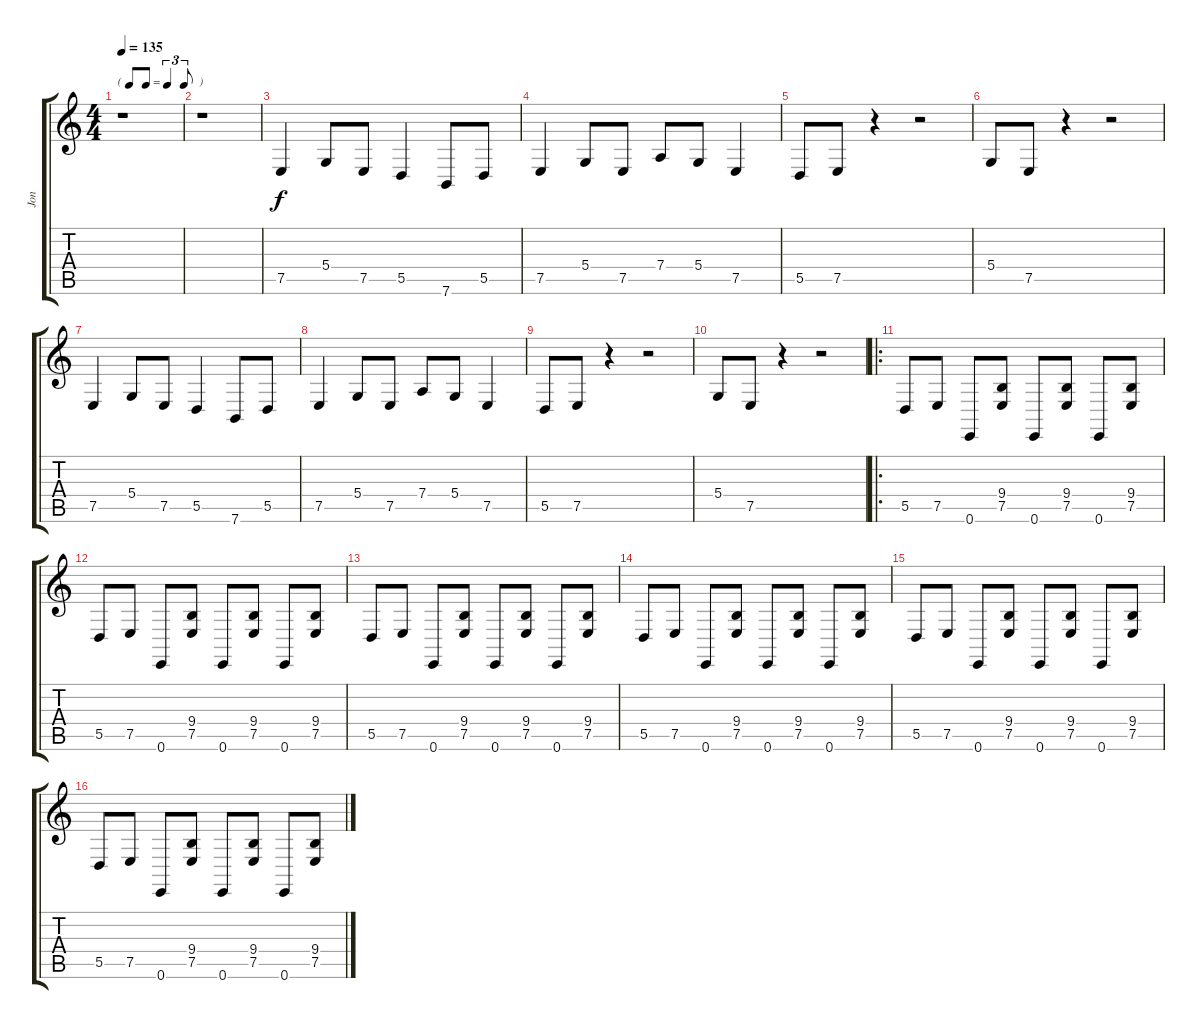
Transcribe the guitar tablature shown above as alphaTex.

\track ("Jon" "Jon") {instrument drawbarorgan}
\staff {score tabs}
\tuning (E4 B3 G3 D3 A2 E2) {hide}
\ts (4 4)
\tf triplet8th
\tempo 135
\clef g2
\ks c
r.1{dy f instrument drawbarorgan} |
r.1 |
7.5.4 5.4.8 7.5.8 5.5.4 7.6.8 5.5.8 |
7.5.4 5.4.8 7.5.8 7.4.8 5.4.8 7.5.4 |
5.5.8 7.5.8 r.4 r.2 |
5.4.8 7.5.8 r.4 r.2 |
7.5.4 5.4.8 7.5.8 5.5.4 7.6.8 5.5.8 |
7.5.4 5.4.8 7.5.8 7.4.8 5.4.8 7.5.4 |
5.5.8 7.5.8 r.4 r.2 |
5.4.8 7.5.8 r.4 r.2 |
\ro
5.5.8 7.5.8 0.6.8 (9.4 7.5).8 0.6.8 (9.4 7.5).8 0.6.8 (9.4 7.5).8 |
5.5.8 7.5.8 0.6.8 (9.4 7.5).8 0.6.8 (9.4 7.5).8 0.6.8 (9.4 7.5).8 |
5.5.8 7.5.8 0.6.8 (9.4 7.5).8 0.6.8 (9.4 7.5).8 0.6.8 (9.4 7.5).8 |
5.5.8 7.5.8 0.6.8 (9.4 7.5).8 0.6.8 (9.4 7.5).8 0.6.8 (9.4 7.5).8 |
5.5.8 7.5.8 0.6.8 (9.4 7.5).8 0.6.8 (9.4 7.5).8 0.6.8 (9.4 7.5).8 |
5.5.8 7.5.8 0.6.8 (9.4 7.5).8 0.6.8 (9.4 7.5).8 0.6.8 (9.4 7.5).8
